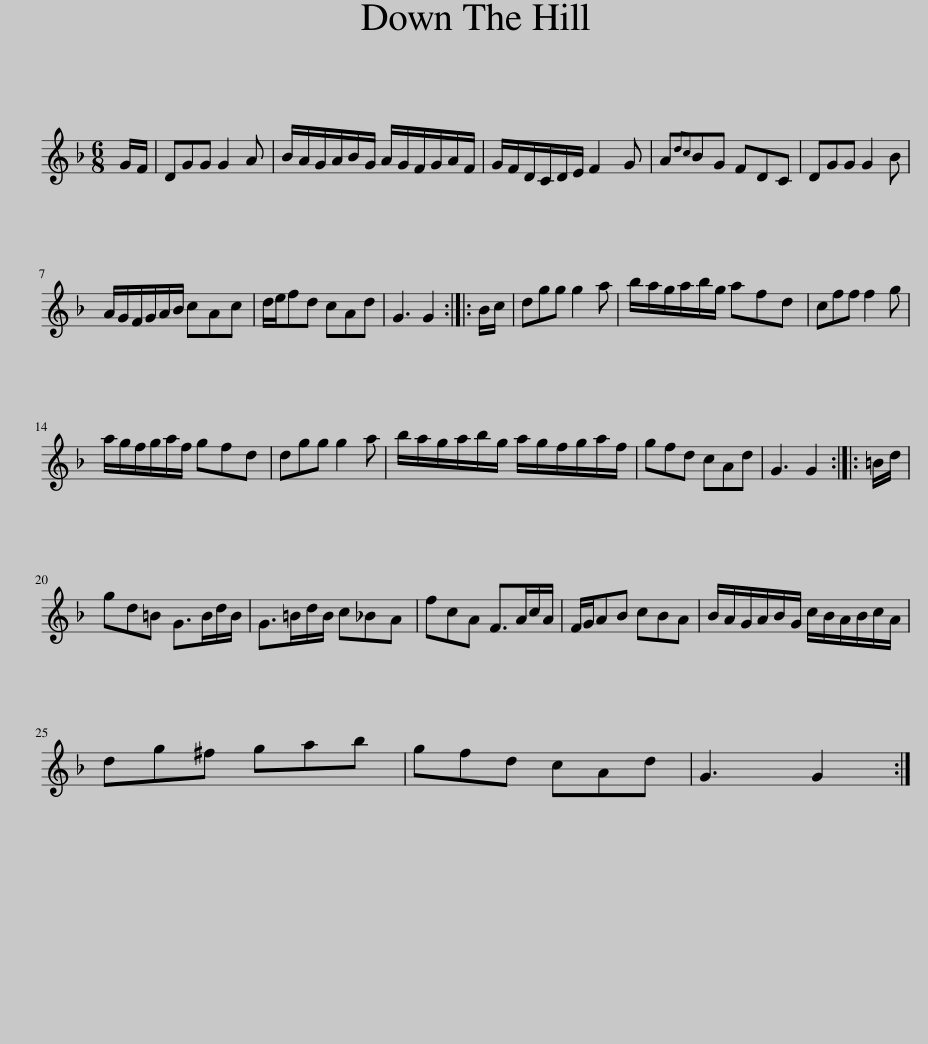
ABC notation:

X:1
L:1/8
M:6/8
I:linebreak $
K:F
V:1 treble
V:1
 G/F/ | DGG G2 A | B/A/G/A/B/G/ A/G/F/G/A/F/ | G/F/D/C/D/E/ F2 G | A{dc}BG FDC | %5
 DGG G2 B |$ A/G/F/G/A/B/ cAc | d/e/fd cAd | G3 G2 :: B/c/ | %10
 dgg g2 a | b/a/g/a/b/g/ afd | cff f2 g |$ a/g/f/g/a/f/ gfd | dgg g2 a | %15
 b/a/g/a/b/g/ a/g/f/g/a/f/ | gfd cAd | G3 G2 :: =B/d/ |$ gd=B G>Bd/B/ | %20
 G>=Bd/B/ c_BA | fcA F>Ac/A/ | F/G/AB cBA | B/A/G/A/B/G/ c/B/A/B/c/A/ |$ dg^f gab | %25
 gfd cAd | G3 G2 :| %27
